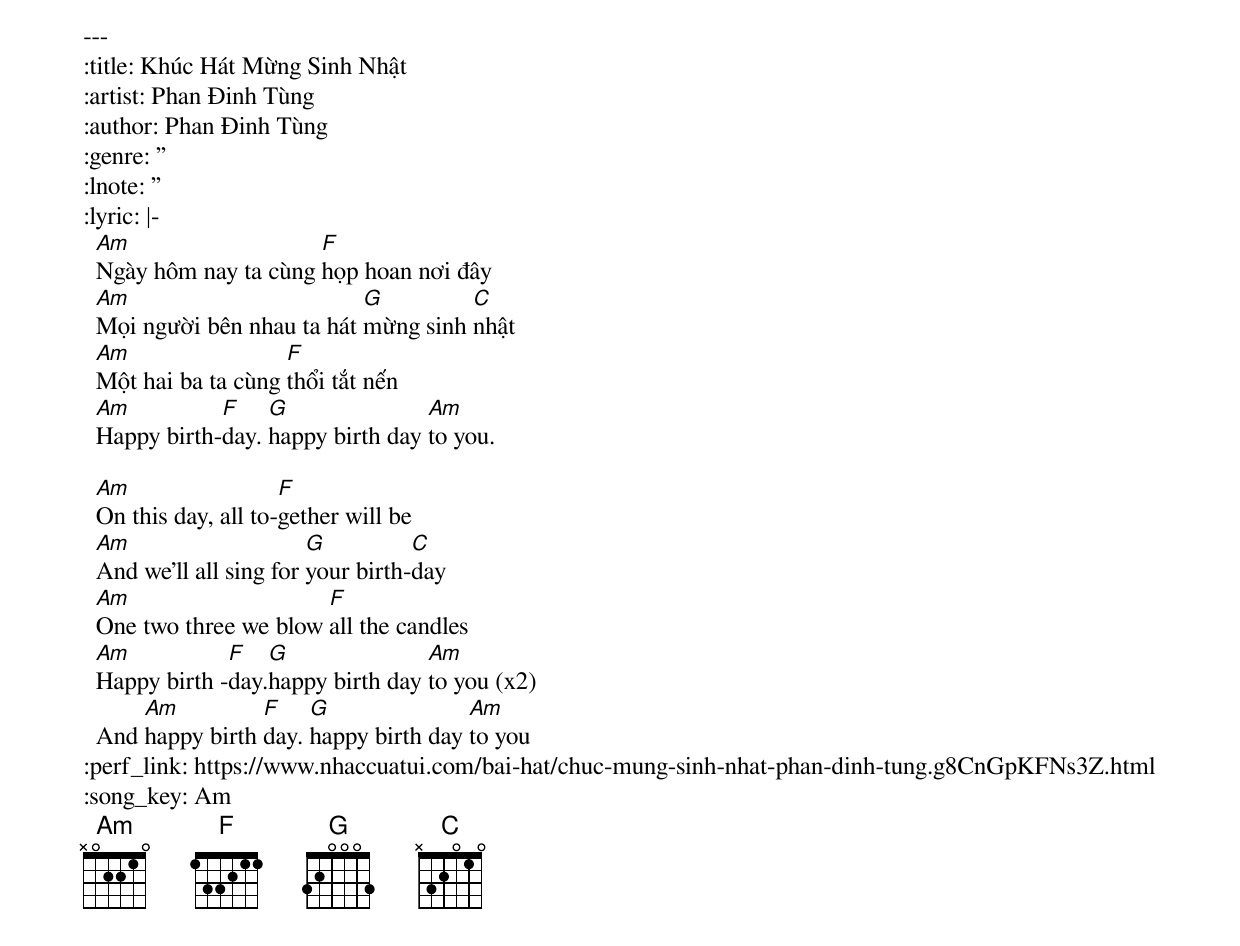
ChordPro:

---
:title: Khúc Hát Mừng Sinh Nhật
:artist: Phan Đinh Tùng
:author: Phan Đinh Tùng
:genre: ''
:lnote: ''
:lyric: |-
  [Am]Ngày hôm nay ta cùng [F]họp hoan nơi đây
  [Am]Mọi người bên nhau ta hát [G]mừng sinh [C]nhật
  [Am]Một hai ba ta cùng [F]thổi tắt nến
  [Am]Happy birth-[F]day. [G]happy birth day [Am]to you.

  [Am]On this day, all to-[F]gether will be
  [Am]And we'll all sing for [G]your birth-[C]day
  [Am]One two three we blow [F]all the candles
  [Am]Happy birth -[F]day.[G]happy birth day [Am]to you (x2)
  And [Am]happy birth [F]day. [G]happy birth day [Am]to you
:perf_link: https://www.nhaccuatui.com/bai-hat/chuc-mung-sinh-nhat-phan-dinh-tung.g8CnGpKFNs3Z.html
:song_key: Am
